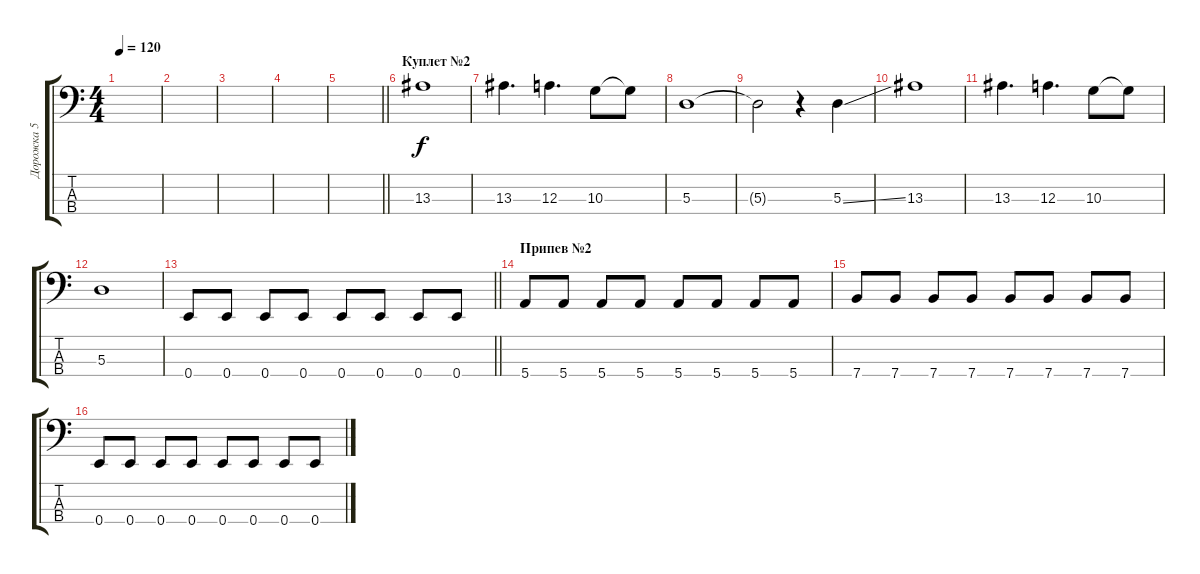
\track ("Дорожка 5" "Дорожка 5") {instrument electricbassfinger}
\staff {score tabs}
\tuning (G2 D2 A1 E1) {hide}
\ts (4 4)
\tempo 120
\clef f4
\ks c
|
|
|
|
\barLineRight lightlight
|
\section ("" "Куплет №2")
13.3.1 |
13.3.4{d} 12.3.4{d} 10.3.8 10.3{t}.8 |
5.3.1 |
5.3{t}.2 r.4 5.3{ss}.4 |
13.3.1 |
13.3.4{d} 12.3.4{d} 10.3.8 10.3{t}.8 |
5.3.1 |
\barLineRight lightlight
0.4.8 0.4.8 0.4.8 0.4.8 0.4.8 0.4.8 0.4.8 0.4.8 |
\section ("" "Припев №2")
5.4.8 5.4.8 5.4.8 5.4.8 5.4.8 5.4.8 5.4.8 5.4.8 |
7.4.8 7.4.8 7.4.8 7.4.8 7.4.8 7.4.8 7.4.8 7.4.8 |
0.4.8 0.4.8 0.4.8 0.4.8 0.4.8 0.4.8 0.4.8 0.4.8
